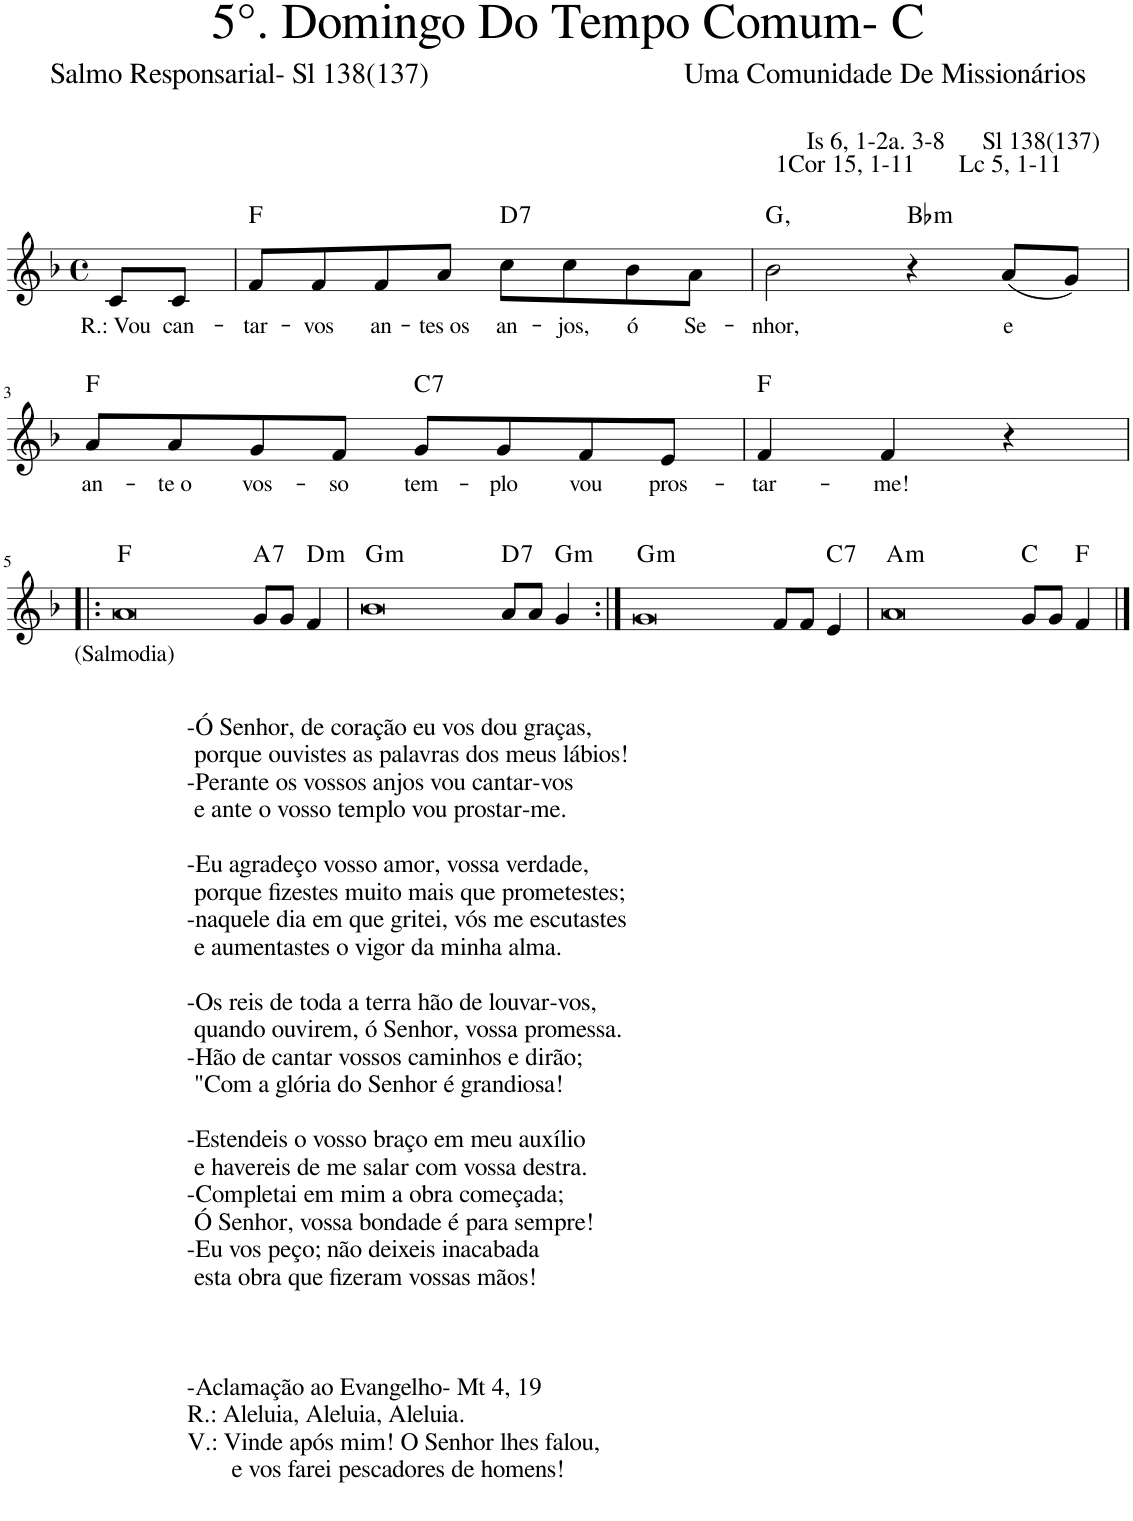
**kern	**text	**harte
*part1	*part1	*part1
*staff1	*staff1	*
*I"Voz	*	*
*I'Vo.	*	*
*clefG2	*	*
*k[b-]	*	*
*M4/4	*	*
*met(c)	*	*
=	=	=
!	!LO:LY:b	!
8c/L	R.: Vou	.
!	!LO:LY:b	!
8c/J	can-	.
=1	=1	=1
!	!LO:LY:b	!
8f/L	-tar-	F:maj
!	!LO:LY:b	!
8f/	-vos	.
!	!LO:LY:b	!
8f/	an-	.
!	!LO:LY:b	!
8a/J	-tes os	.
!	!LO:LY:b	!LO:H:kt=7
8cc\L	an-	D:7
!	!LO:LY:b	!
8cc\	-jos,	.
!	!LO:LY:b	!
8b-\	ó	.
!	!LO:LY:b	!
8a\J	Se-	.
=2	=2	=2
!	!LO:LY:b	!
2b-\	-nhor,	G:maj
!	!	!LO:H:kt=m
4r	.	Bb:min
!	!LO:LY:b	!
(8a/L	e	.
8g/J)	.	.
!!LO:LB:g=z
=3	=3	=3
!	!LO:LY:b	!
8a/L	an-	F:maj
!	!LO:LY:b	!
8a/	-te o	.
!	!LO:LY:b	!
8g/	vos-	.
!	!LO:LY:b	!
8f/J	-so	.
!	!LO:LY:b	!LO:H:kt=7
8g/L	tem-	C:7
!	!LO:LY:b	!
8g/	-plo	.
!	!LO:LY:b	!
8f/	vou	.
!	!LO:LY:b	!
8e/J	pros-	.
=4	=4	=4
!	!LO:LY:b	!
4f/	-tar-	F:maj
!	!LO:LY:b	!
4f/	-me!	.
4r	.	.
!!LO:LB:g=z
=5!|:	=5!|:	=5!|:
!LO:TX:b:t=-Ó Senhor, de coração eu vos dou graças,	!	!
!LO:TX:b:t=porque ouvistes as palavras dos meus lábios!	!	!
!LO:TX:b:t=-Perante os vossos anjos vou cantar-vos	!	!
!LO:TX:b:t=e ante o vosso templo vou prostar-me.	!	!
!LO:TX:b:t=-Eu agradeço vosso amor, vossa verdade,	!	!
!LO:TX:b:t=porque fizestes muito mais que prometestes;	!	!
!LO:TX:b:t=-naquele dia em que gritei, vós me escutastes	!	!
!LO:TX:b:t=e aumentastes o vigor da minha alma.	!	!
!LO:TX:b:t=-Os reis de toda a terra hão de louvar-vos,	!	!
!LO:TX:b:t=quando ouvirem, ó Senhor, vossa promessa.	!	!
!LO:TX:b:t=-Hão de cantar vossos caminhos e dirão;	!	!
!LO:TX:b:t="Com a glória do Senhor é grandiosa!	!	!
!LO:TX:b:t=-Estendeis o vosso braço em meu auxílio	!	!
!LO:TX:b:t=e havereis de me salar com vossa destra.	!	!
!LO:TX:b:t=-Completai em mim a obra começada;	!	!
!LO:TX:b:t=Ó Senhor, vossa bondade é para sempre!	!	!
!LO:TX:b:t=-Eu vos peço; não deixeis inacabada	!	!
!LO:TX:b:t=esta obra que fizeram vossas mãos!	!	!
!LO:TX:b:t=-Aclamação ao Evangelho- Mt 4, 19	!	!
!LO:TX:b:t=R.&colon; Aleluia, Aleluia, Aleluia.	!	!
!LO:TX:b:t=V.&colon; Vinde após mim! O Senhor lhes falou,	!	!
!LO:TX:b:t=e vos farei pescadores de homens!	!	!
!	!LO:LY:b	!
[1a	(Salmodia)	F:maj
1ryy	.	.
!	!	!LO:H:kt=7
8g/L	.	A:7
8g/J	.	.
!	!	!LO:H:kt=m
4f/	.	D:min
=6	=6	=6
!	!	!LO:H:kt=m
[1b-	.	G:min
1a]	.	.
!	!	!LO:H:kt=7
8a/L	.	D:7
8a/J	.	.
!	!	!LO:H:kt=m
4g/	.	G:min
=7:|!	=7:|!	=7:|!
!	!	!LO:H:kt=m
[1g	.	G:min
1b-]	.	.
8f/L	.	.
8f/J	.	.
!	!	!LO:H:kt=7
4e/	.	C:7
=8	=8	=8
!	!	!LO:H:kt=m
[1a	.	A:min
1g]	.	.
8g/L	.	C:maj
8g/J	.	.
4f/	.	F:maj
==9	==9	==9
1a]	.	.
=	=	=
*-	*-	*-
